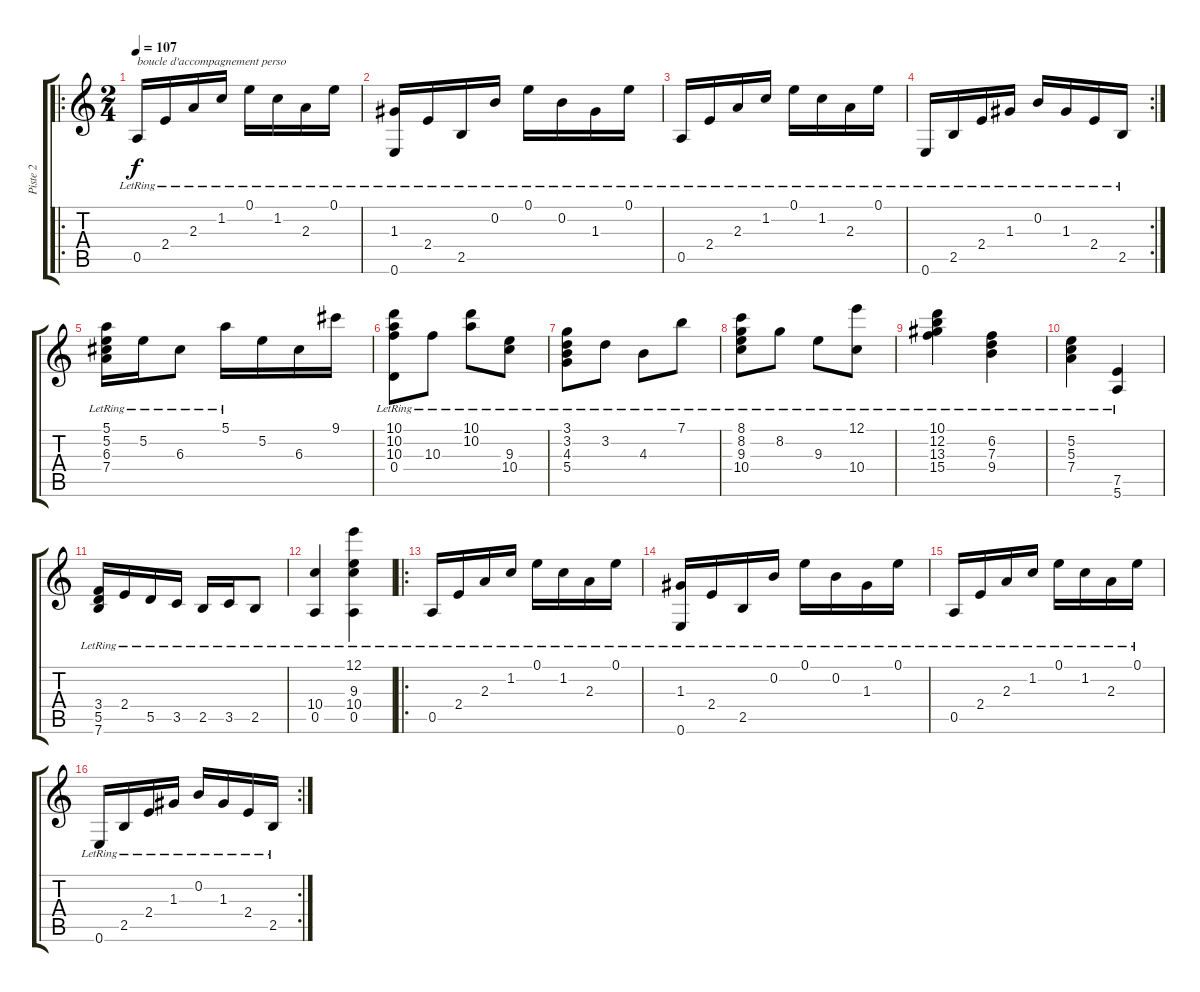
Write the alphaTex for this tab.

\track ("Piste 2" "Piste 2") {instrument acousticguitarsteel}
\staff {score tabs}
\tuning (E4 B3 G3 D3 A2 E2) {hide}
\ro
\ts (2 4)
\tempo 107
\clef g2
\ks c
0.5{lr}.16{txt "boucle d'accompagnement perso" dy f instrument acousticguitarsteel} 2.4{lr}.16 2.3{lr}.16 1.2{lr}.16 0.1{lr}.16 1.2{lr}.16 2.3{lr}.16 0.1{lr}.16 |
(1.3 0.6{lr}).16 2.4{lr}.16 2.5{lr}.16 0.2{lr}.16 0.1{lr}.16 0.2{lr}.16 1.3{lr}.16 0.1{lr}.16 |
0.5{lr}.16 2.4{lr}.16 2.3{lr}.16 1.2{lr}.16 0.1{lr}.16 1.2{lr}.16 2.3{lr}.16 0.1{lr}.16 |
\rc 2
0.6{lr}.16 2.5{lr}.16 2.4{lr}.16 1.3{lr}.16 0.2{lr}.16 1.3{lr}.16 2.4{lr}.16 2.5{lr}.16 |
(5.1 5.2{lr} 6.3{lr} 7.4{lr}).16 5.2{lr}.16 6.3{lr}.8 5.1{lr}.16 5.2.16 6.3.16 9.1.16 |
(10.1{lr} 10.2{lr} 10.3 0.4{lr}).8 10.3{lr}.8 (10.1{lr} 10.2{lr}).8 (9.3{lr} 10.4{lr}).8 |
(3.1{lr} 3.2{lr} 4.3{lr} 5.4{lr}).8 3.2{lr}.8 4.3{lr}.8 7.1{lr}.8 |
(8.1{lr} 8.2{lr} 9.3{lr} 10.4{lr}).8 8.2{lr}.8 9.3{lr}.8 (12.1{lr} 10.4{lr}).8 |
(10.1{lr} 12.2{lr} 13.3{lr} 15.4{lr}).4 (6.2{lr} 7.3{lr} 9.4{lr}).4 |
(5.2{lr} 5.3{lr} 7.4{lr}).4 (7.5{lr} 5.6{lr}).4 |
(3.4{lr} 5.5{lr} 7.6{lr}).16 2.4{lr}.16 5.5{lr}.16 3.5{lr}.16 2.5{lr}.16 3.5{lr}.16 2.5{lr}.8 |
(10.4{lr} 0.5{lr}).4 (12.1{lr} 9.3{lr} 10.4{lr} 0.5{lr}).4 |
\ro
0.5{lr}.16 2.4{lr}.16 2.3{lr}.16 1.2{lr}.16 0.1{lr}.16 1.2{lr}.16 2.3{lr}.16 0.1{lr}.16 |
(1.3 0.6{lr}).16 2.4{lr}.16 2.5{lr}.16 0.2{lr}.16 0.1{lr}.16 0.2{lr}.16 1.3{lr}.16 0.1{lr}.16 |
0.5{lr}.16 2.4{lr}.16 2.3{lr}.16 1.2{lr}.16 0.1{lr}.16 1.2{lr}.16 2.3{lr}.16 0.1{lr}.16 |
\rc 2
0.6{lr}.16 2.5{lr}.16 2.4{lr}.16 1.3{lr}.16 0.2{lr}.16 1.3{lr}.16 2.4{lr}.16 2.5{lr}.16
